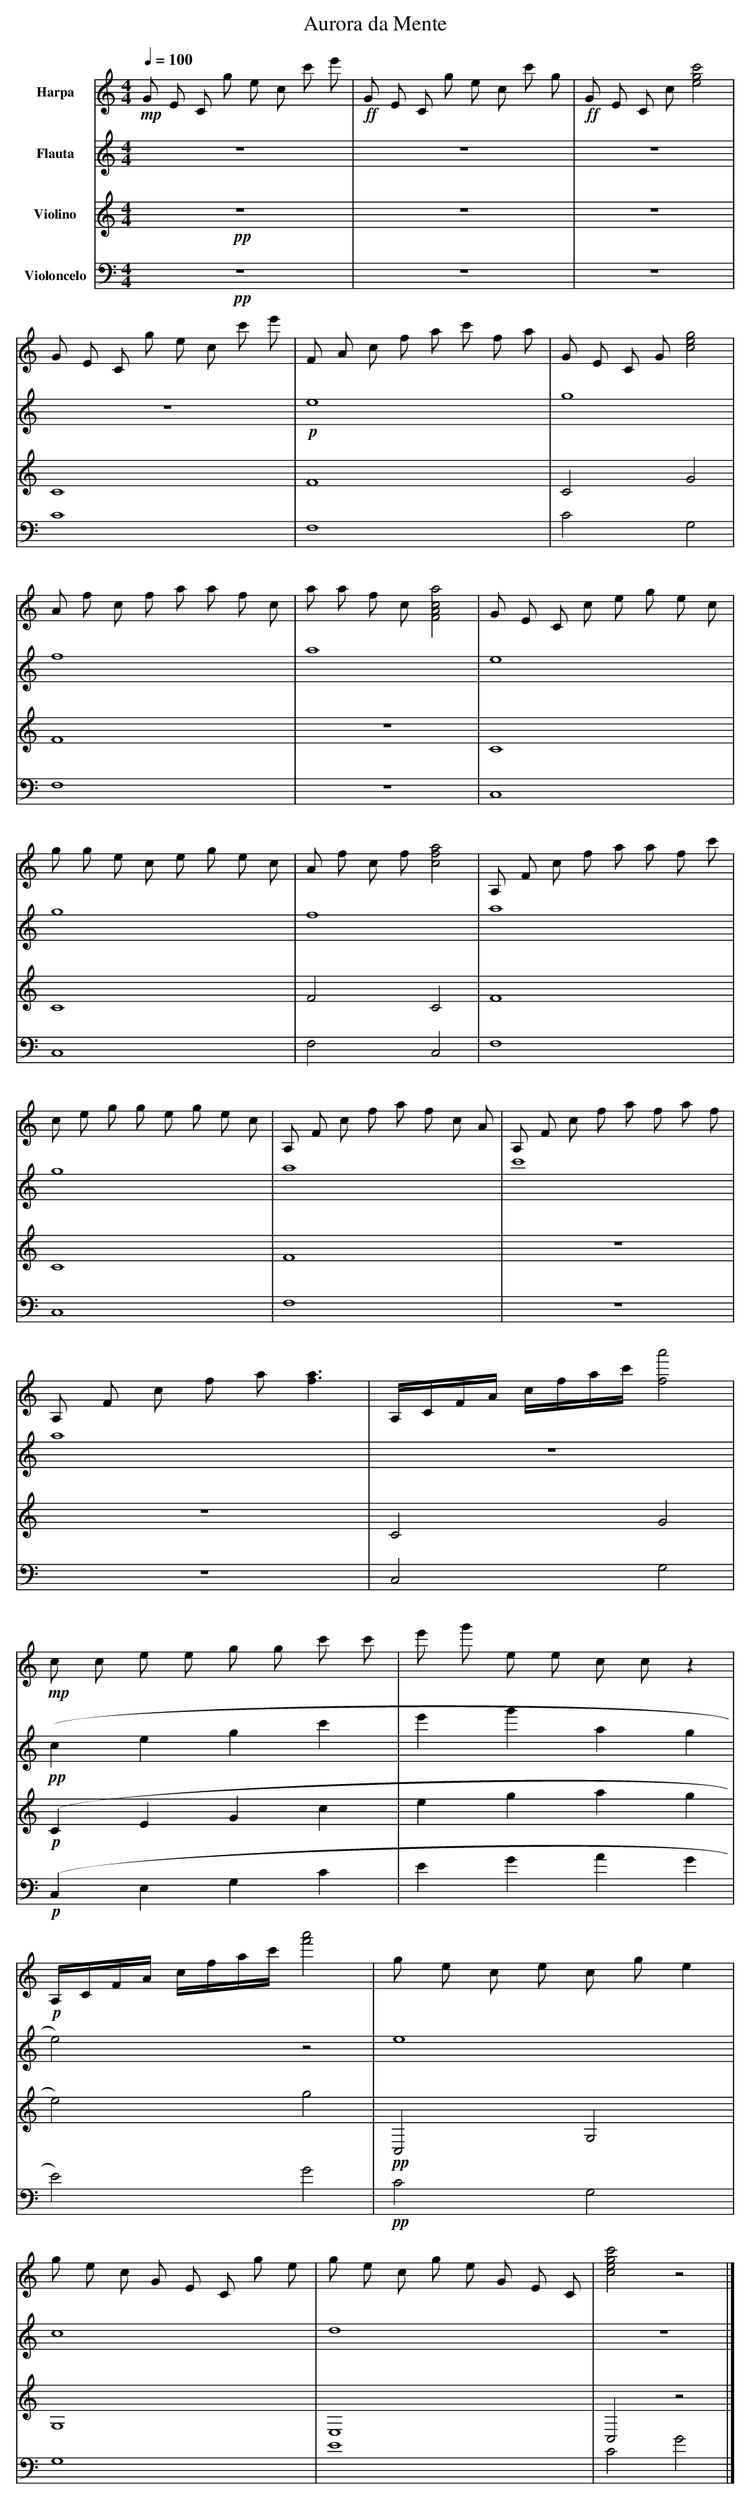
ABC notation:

X:1
T:Aurora da Mente
M:4/4
L:1/8
Q:1/4=100
K:C
%%score 1 | 2 | 3 | 4
V:1 clef=treble name="Harpa"
!mp! G E C g e c c' e' | !ff! G E C g e c c' g | !ff! G E C c [egc']4 |
G E C g e c c' e' | F A c f a c' f a | G E C G [ceg]4 |
A f c f a a f c | a a f c [AFac]4 |G E C c e g e c |
g g e c e g e c |A f c f [afc]4 | A, F c f a a f c' |
c e g g e g e c |A, F c f a f c A | A, F c f a f a f |
A, F c f a [fa]3  | A,/C/F/A/ c/f/a/c'/ [fa']4 |
 !mp! c c e e g g c' c' | e' g' e e c c z2 |
!p! A,/C/F/A/ c/f/a/c'/ [f'a']4 |  g e c e c g [e]2 |
g e c G E C g e | g e c g e G E C | [cegc']4 z4|]
V:2  clef=treble name="Flauta"
z8 | z8 | z8 |
 z8 | !p! e8 |  g8 |
  f8 | a8 |   e8 |
   g8 | f8 |    a8 |
    g8 | a8 |     c'8 |
     a8 | z8 |
      !pp! (c2 e2 g2 c'2| e'2 g'2 a2 g2
      %end motif
      | e4 ) z4 |   e8 |
       c8 |   d8     | z8 |]
V:3  clef=treble name="Violino"
!pp! z8 | z8 | z8 |
 C8 | F8 | C4 G4 |
  F8 | z8 | C8 |
   C8 | F4 C4 | F8 |
    C8 | F8 | z8 |
     z8 | C4 G4 |
     %motif
       !p! (C2 E2 G2 c2| e2 g2 a2 g2 |
       %end motif
       e4) g4 | !pp! C,4 G,4 |
        G,8 | E,8|C,4 z4|]
V:4 clef=bass name="Violoncelo"
!pp! z8 | z8 | z8 |
 C8 | F,8 | C4 G,4 |
  F,8 | z8 | C,8 |
   C,8 | F,4 C,4 | F,8 |
    C,8 | F,8 | z8 |
     z8 | C,4 G,4 |
     %motif
       !p! (C,2 E,2 G,2 C2| E2 G2 A2 G2 |
       %end motif
        E4) G4  | !pp! C4 G,4 |
         G,8 | E8|C4 G4|]
